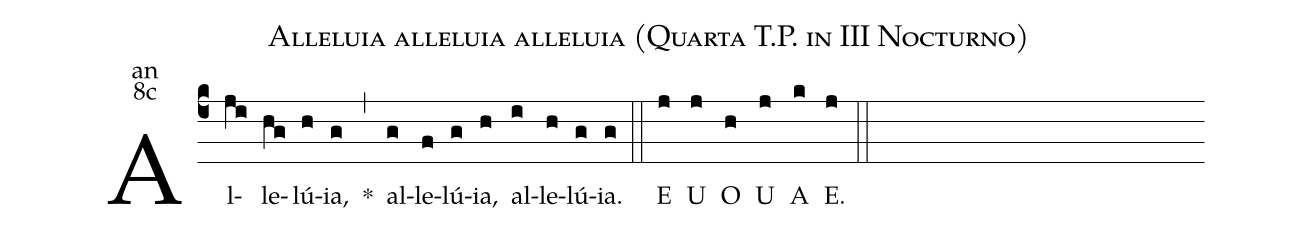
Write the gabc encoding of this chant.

name:Alleluia alleluia alleluia (Quarta T.P. in III Nocturno);
office-part:an;
mode:8c;
%%
(c4) Al(ji)le(hg)lú(h)ia,(g) <sp>*</sp>(,) al(g)le(f)lú(g)ia,(h) al(i)le(h)lú(g)ia.(g) (::)
<eu>E(j) U(j) O(h) U(j) A(k) E.(j) </eu>(::)
